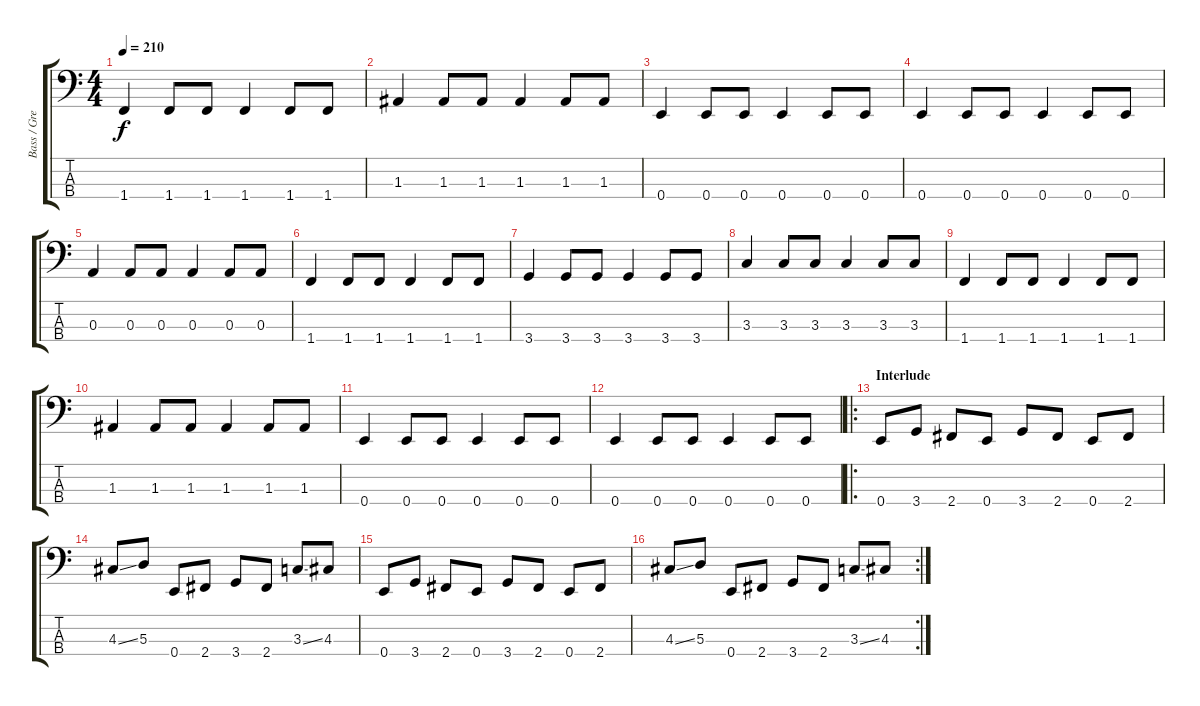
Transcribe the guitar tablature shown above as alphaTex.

\track ("Bass / Greg Christian" "Bass / Gre") {instrument electricbassfinger}
\staff {score tabs}
\tuning (G2 D2 A1 E1) {hide}
\ts (4 4)
\tempo 210
\clef f4
\ks c
1.4.4{dy f} 1.4.8 1.4.8 1.4.4 1.4.8 1.4.8 |
1.3.4 1.3.8 1.3.8 1.3.4 1.3.8 1.3.8 |
0.4.4 0.4.8 0.4.8 0.4.4 0.4.8 0.4.8 |
0.4.4 0.4.8 0.4.8 0.4.4 0.4.8 0.4.8 |
0.3.4 0.3.8 0.3.8 0.3.4 0.3.8 0.3.8 |
1.4.4 1.4.8 1.4.8 1.4.4 1.4.8 1.4.8 |
3.4.4 3.4.8 3.4.8 3.4.4 3.4.8 3.4.8 |
3.3.4 3.3.8 3.3.8 3.3.4 3.3.8 3.3.8 |
1.4.4 1.4.8 1.4.8 1.4.4 1.4.8 1.4.8 |
1.3.4 1.3.8 1.3.8 1.3.4 1.3.8 1.3.8 |
0.4.4 0.4.8 0.4.8 0.4.4 0.4.8 0.4.8 |
0.4.4 0.4.8 0.4.8 0.4.4 0.4.8 0.4.8 |
\ro
\section ("" "Interlude")
0.4.8 3.4.8 2.4.8 0.4.8 3.4.8 2.4.8 0.4.8 2.4.8 |
4.3{ss}.8 5.3.8 0.4.8 2.4.8 3.4.8 2.4.8 3.3{ss}.8 4.3.8 |
0.4.8 3.4.8 2.4.8 0.4.8 3.4.8 2.4.8 0.4.8 2.4.8 |
\rc 2
4.3{ss}.8 5.3.8 0.4.8 2.4.8 3.4.8 2.4.8 3.3{ss}.8 4.3.8
